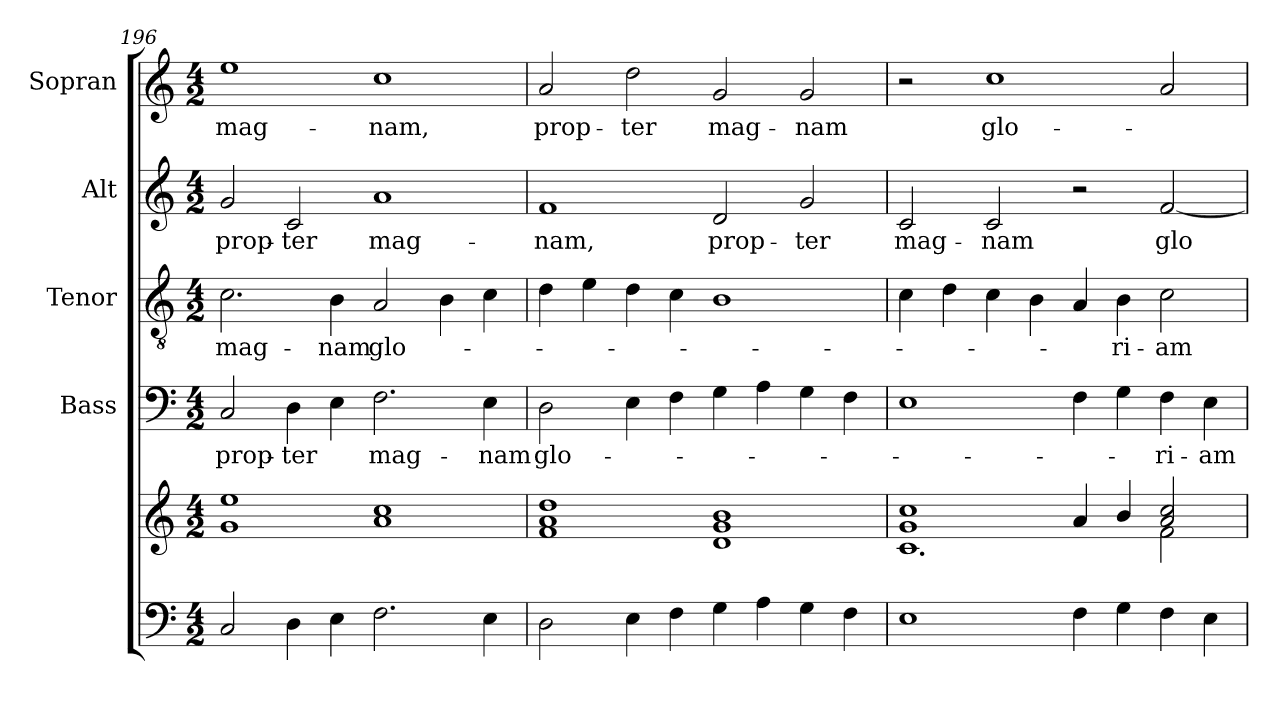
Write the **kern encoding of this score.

**kern	**kern	**kern	**text	**kern	**text	**kern	**text	**kern	**text
*part5	*part5	*part4	*part4	*part3	*part3	*part2	*part2	*part1	*part1
*staff6	*staff5	*staff4	*staff4	*staff3	*staff3	*staff2	*staff2	*staff1	*staff1
*	*	*I"Bass	*	*I"Tenor	*	*I"Alt	*	*I"Sopran	*
*	*	*I'B.	*	*I'T.	*	*I'A.	*	*I'S.	*
!!LO:LB:g=z
*clefF4	*clefG2	*clefF4	*	*clefGv2	*	*clefG2	*	*clefG2	*
*k[]	*k[]	*k[]	*	*k[]	*	*k[]	*	*k[]	*
*C:	*C:	*C:	*	*C:	*	*C:	*	*C:	*
*M4/2	*M4/2	*M4/2	*	*M4/2	*	*M4/2	*	*M4/2	*
=196	=196	=196	=196	=196	=196	=196	=196	=196	=196
!	!	!	!LO:LY:b	!	!LO:LY:b	!	!LO:LY:b	!	!LO:LY:b
2C/	1g 1ee	2C/	prop-	2.c\	mag-	2g/	prop-	1ee	mag-
!	!	!	!LO:LY:b	!	!	!	!LO:LY:b	!	!
4D\	.	4D\	-ter	.	.	2c/	-ter	.	.
!	!	!	!	!	!LO:LY:b	!	!	!	!
4E\	.	4E\	.	4B\	-nam	.	.	.	.
!	!	!	!LO:LY:b	!	!LO:LY:b	!	!LO:LY:b	!	!LO:LY:b
2.F\	1a 1cc	2.F\	mag-	2A/	glo-	1a	mag-	1cc	-nam,
.	.	.	.	4B\	.	.	.	.	.
!	!	!	!LO:LY:b	!	!	!	!	!	!
4E\	.	4E\	-nam	4c\	.	.	.	.	.
=197	=197	=197	=197	=197	=197	=197	=197	=197	=197
!	!	!	!LO:LY:b	!	!	!	!LO:LY:b	!	!LO:LY:b
2D\	1f 1a 1dd	2D\	glo-	4d\	.	1f	-nam,	2a/	prop-
.	.	.	.	4e\	.	.	.	.	.
!	!	!	!	!	!	!	!	!	!LO:LY:b
4E\	.	4E\	.	4d\	.	.	.	2dd\	-ter
4F\	.	4F\	.	4c\	.	.	.	.	.
!	!	!	!	!	!	!	!LO:LY:b	!	!LO:LY:b
4G\	1d 1g 1b	4G\	.	1B	.	2d/	prop-	2g/	mag-
4A\	.	4A\	.	.	.	.	.	.	.
!	!	!	!	!	!	!	!LO:LY:b	!	!LO:LY:b
4G\	.	4G\	.	.	.	2g/	-ter	2g/	-nam
4F\	.	4F\	.	.	.	.	.	.	.
=198	=198	=198	=198	=198	=198	=198	=198	=198	=198
*	*^	*	*	*	*	*	*	*	*
!	!	!	!	!	!	!	!	!LO:LY:b	!	!
1E	1g 1cc	1.c	1E	.	4c\	.	2c/	mag-	2r	.
.	.	.	.	.	4d\	.	.	.	.	.
!	!	!	!	!	!	!	!	!LO:LY:b	!	!LO:LY:b
.	.	.	.	.	4c\	.	2c/	-nam	1cc	glo-
.	.	.	.	.	4B\	.	.	.	.	.
4F\	4a/	.	4F\	.	4A/	.	2r	.	.	.
!	!	!	!	!	!	!LO:LY:b	!	!	!	!
4G\	4b/	.	4G\	.	4B\	-ri-	.	.	.	.
!	!	!	!	!LO:LY:b	!	!LO:LY:b	!	!LO:LY:b	!	!
4F\	2a/ 2cc/	2f\	4F\	-ri-	2c\	-am	[2f/	glo-	2a/	.
!	!	!	!	!LO:LY:b	!	!	!	!	!	!
4E\	.	.	4E\	-am	.	.	.	.	.	.
*	*v	*v	*	*	*	*	*	*	*	*
=	=	=	=	=	=	=	=	=	=
*-	*-	*-	*-	*-	*-	*-	*-	*-	*-
